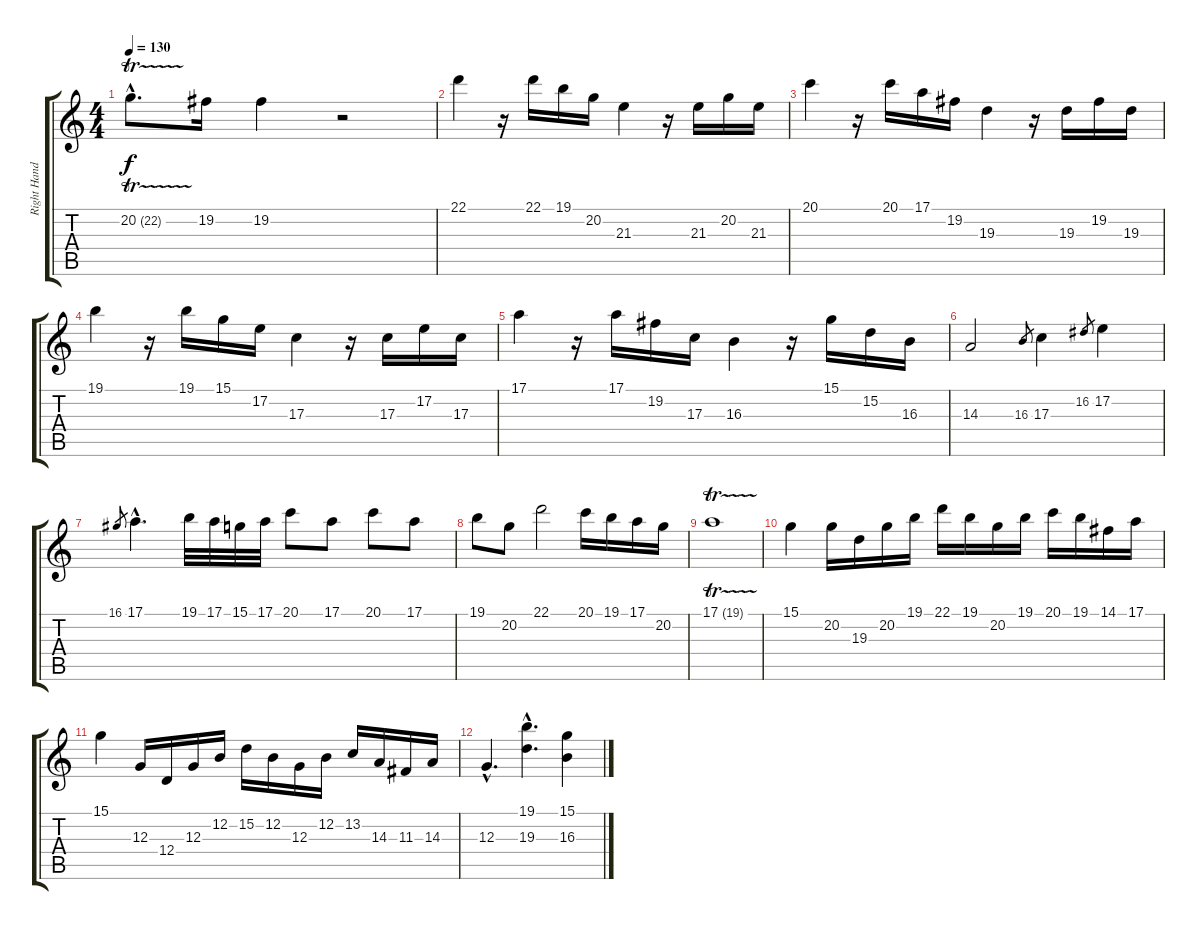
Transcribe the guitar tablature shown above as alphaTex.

\track ("Right Hand" "Right Hand") {instrument acousticgrandpiano}
\staff {score tabs}
\tuning (E4 B3 G3 D3 A2 E2) {hide}
\ts (4 4)
\tempo 130
\clef g2
\ks c
20.2{tr (22 32) hac}.8{d dy f} 19.2.16 19.2.4 r.2 |
22.1.4 r.16 22.1.16 19.1.16 20.2.16 21.3.4 r.16 21.3.16 20.2.16 21.3.16 |
20.1.4 r.16 20.1.16 17.1.16 19.2.16 19.3.4 r.16 19.3.16 19.2.16 19.3.16 |
19.1.4 r.16 19.1.16 15.1.16 17.2.16 17.3.4 r.16 17.3.16 17.2.16 17.3.16 |
17.1.4 r.16 17.1.16 19.2.16 17.3.16 16.3.4 r.16 15.1.16 15.2.16 16.3.16 |
14.3.2 16.3.8{gr} 17.3.4 16.2.8{gr} 17.2.4 |
16.1.8{gr} 17.1{hac}.4{d} 19.1.32 17.1.32 15.1.32 17.1.32 20.1.8 17.1.8 20.1.8 17.1.8 |
19.1.8 20.2.8 22.1.2 20.1.16 19.1.16 17.1.16 20.2.16 |
17.1{tr (19 32)}.1 |
15.1.4 20.2.16 19.3.16 20.2.16 19.1.16 22.1.16 19.1.16 20.2.16 19.1.16 20.1.16 19.1.16 14.1.16 17.1.16 |
15.1.4 12.3.16 12.4.16 12.3.16 12.2.16 15.2.16 12.2.16 12.3.16 12.2.16 13.2.16 14.3.16 11.3.16 14.3.16 |
12.3{hac}.4{d} (19.1{hac} 19.3{hac}).4{d} (15.1 16.3).4
